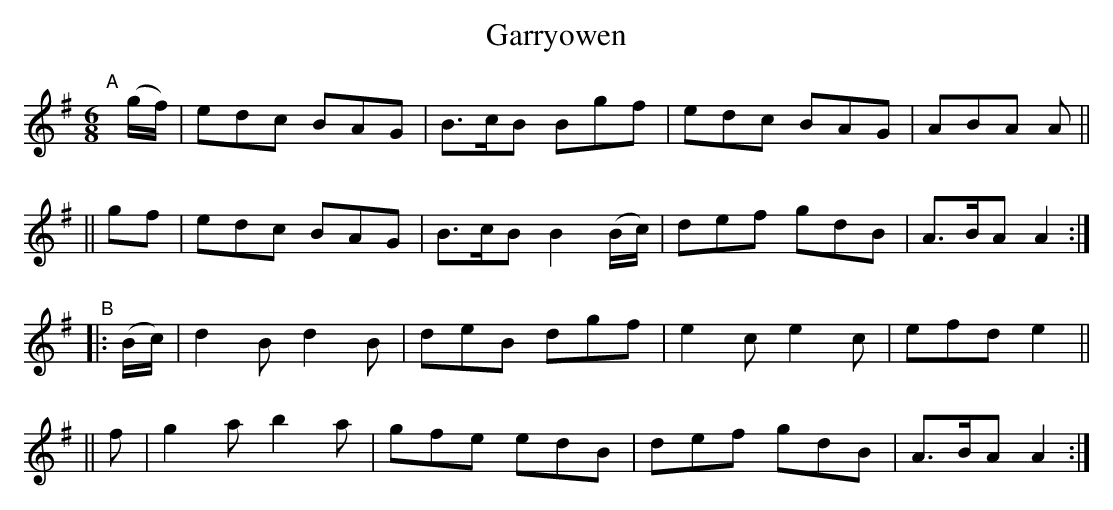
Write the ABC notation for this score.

X:1
T: Garryowen
M: 6/8
L: 1/8
K: G
"^A"[|]\
(g/f/) | edc BAG | B>cB Bgf | edc BAG | ABA A ||
|| gf  | edc BAG | B>cB B2(B/c/) | def gdB | A>BA A2 :|
"^B"\
|:(B/c/) | d2B d2B | deB dgf | e2c e2c | efd e2 ||
|| f     | g2a b2a | gfe edB | def gdB | A>BA A2 :|
